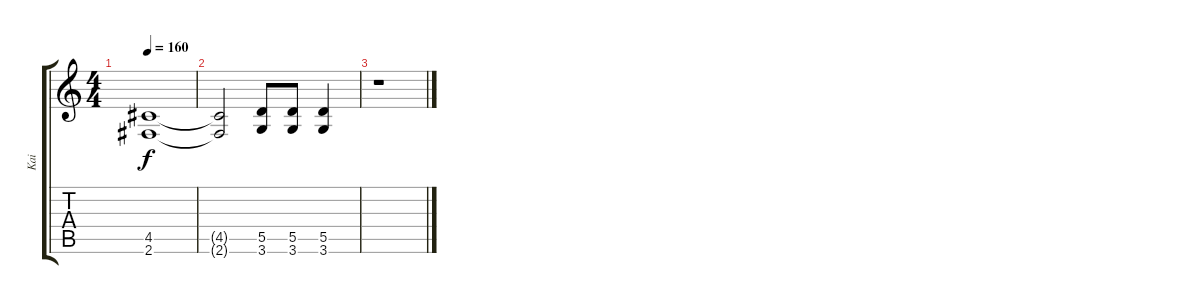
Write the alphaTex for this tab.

\track ("Kai" "Kai") {instrument distortionguitar}
\staff {score tabs}
\tuning (E4 B3 G3 D3 A2 E2) {hide}
\ts (4 4)
\tempo 160
\clef g2
\ks c
(4.5 2.6).1{dy f} |
(4.5{t} 2.6{t}).2 (5.5 3.6).8 (5.5 3.6).8 (5.5 3.6).4 |
r.1
